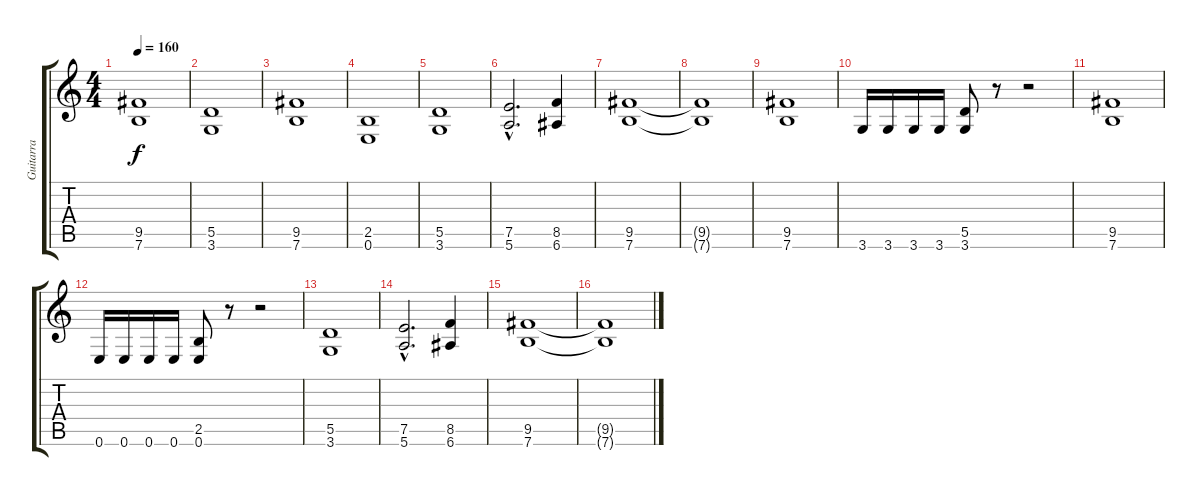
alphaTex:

\track ("Guitarra" "Guitarra") {instrument distortionguitar}
\staff {score tabs}
\tuning (E4 B3 G3 D3 A2 E2) {hide}
\ts (4 4)
\tempo 160
\clef g2
\ks c
(9.5 7.6).1{dy f instrument distortionguitar} |
(5.5 3.6).1 |
(9.5 7.6).1 |
(2.5 0.6).1 |
(5.5 3.6).1 |
(7.5{hac} 5.6{hac}).2{d} (8.5 6.6).4 |
(9.5 7.6).1 |
(9.5{t} 7.6{t}).1 |
(9.5 7.6).1 |
3.6.16 3.6.16 3.6.16 3.6.16 (5.5 3.6).8 r.8 r.2 |
(9.5 7.6).1 |
0.6.16 0.6.16 0.6.16 0.6.16 (2.5 0.6).8 r.8 r.2 |
(5.5 3.6).1 |
(7.5{hac} 5.6{hac}).2{d} (8.5 6.6).4 |
(9.5 7.6).1 |
(9.5{t} 7.6{t}).1
